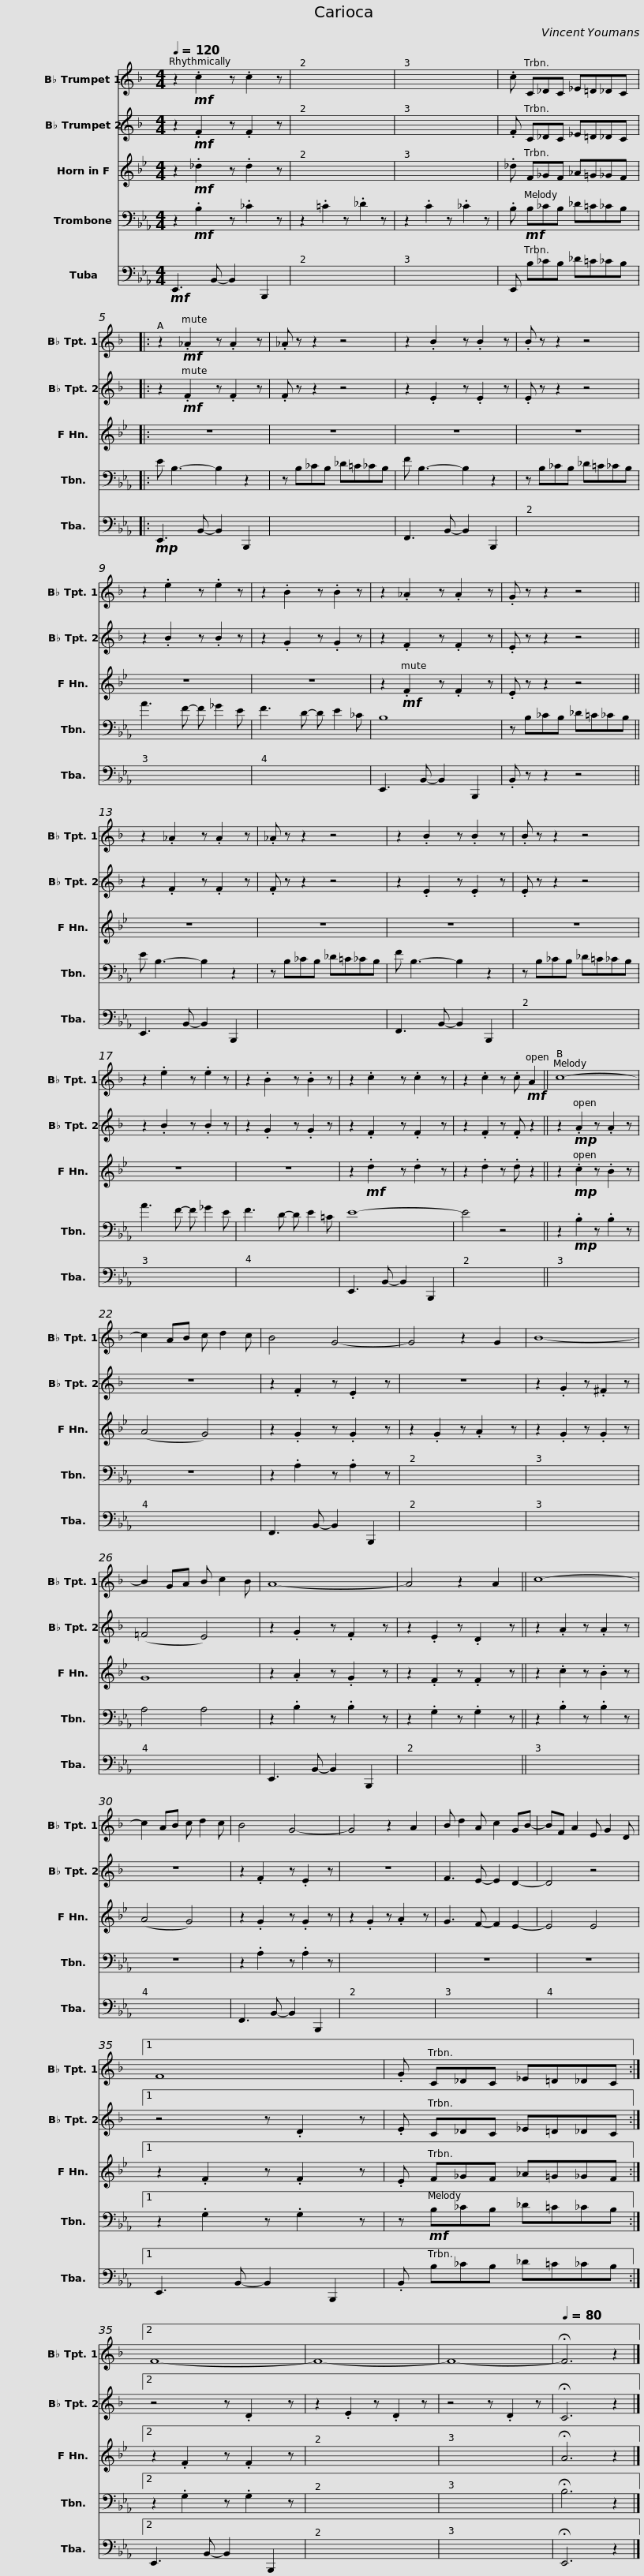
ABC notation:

X:1
%%score 1 2 3 4 5
L:1/8
Q:1/4=120
M:4/4
I:linebreak $
K:Eb
V:1 treble transpose=-2
V:2 treble transpose=-2
V:3 treble transpose=-7
V:4 bass
V:5 bass
V:1
[K:F] z2!mf! .c2 z .c2 z | x8 | x8 | .c C_DC _E=D_DC |:$ z2!mf! ._A2 z .A2 z | %5
 ._A z z2 z4 | z2 .B2 z .B2 z |$ .B z z2 z4 | z2 .e2 z .e2 z | z2 .B2 z .B2 z | %10
 z2 ._A2 z .A2 z |$ .G z z2 z4 || z2 ._A2 z .A2 z | ._A z z2 z4 |$ z2 .B2 z .B2 z | %15
 .B z z2 z4 | z2 .e2 z .e2 z | z2 .B2 z .B2 z |$ z2 .c2 z .c2 z | z2 .c2 z .c!mf! A2 || %20
 c8- | c2 AB c d2 c | B4 G4- | G4 z2 G2 |$ B8- | %25
 B2 GA B c2 B | A8- | A4 z2 A2 || c8- | c2 AB c d2 c |$ %30
 B4 G4- | G4 z2 A2 | B d2 A c2 GB- | BF A2 E G2 D |1 F8 |$ %35
 .G C_DC _E=D_DC :|2 F8- | F8- | F8- |[Q:1/4=80] !fermata!F6 z2 |] %40
V:2
[K:F] z2!mf! .F2 z .F2 z | x8 | x8 | .F C_DC _E=D_DC |:$ z2!mf! .F2 z .F2 z | %5
 .F z z2 z4 | z2 .E2 z .E2 z |$ .E z z2 z4 | z2 .B2 z .B2 z | z2 .G2 z .G2 z | %10
 z2 .F2 z .F2 z |$ .E z z2 z4 || z2 .F2 z .F2 z | .F z z2 z4 |$ z2 .E2 z .E2 z | %15
 .E z z2 z4 | z2 .B2 z .B2 z | z2 .G2 z .G2 z |$ z2 .F2 z .F2 z | z2 .F2 z .F z2 || %20
 z2!mp! .A2 z .A2 z | z8 | z2 .F2 z .E2 z | z8 |$ z2 .G2 z .^F2 z | %25
 (=F4 E4) | z2 .G2 z .F2 z | z2 .E2 z .D2 z || z2 .A2 z .A2 z | z8 |$ %30
 z2 .F2 z .E2 z | z8 | F3 E- E2 D2- | D4 z4 |1 z4 z .D2 z |$ %35
 .E C_DC _E=D_DC :|2 z4 z .D2 z | z2 .E2 z .D2 z | z4 z .D2 z | !fermata!C6 z2 |] %40
V:3
[K:Bb] z2!mf! ._d2 z .d2 z | x8 | x8 | ._d F_GF _A=G_GF |:$ z8 | %5
 z8 | z8 |$ z8 | z8 | z8 | %10
 z2!mf! .F2 z .F2 z |$ .E z z2 z4 || z8 | z8 |$ z8 | %15
 z8 | z8 | z8 |$ z2!mf! .d2 z .d2 z | z2 .d2 z .d z2 || %20
 z2!mp! .c2 z .B2 z | (A4 G4) | z2 .G2 z .G2 z | z2 .G2 z .A2 z |$ z2 .G2 z .G2 z | %25
 G8 | z2 .A2 z .G2 z | z2 .F2 z .F2 z || z2 .c2 z .B2 z | (A4 G4) |$ %30
 z2 .G2 z .G2 z | z2 .G2 z .A2 z | G3 F- F2 E2- | E4 E4 |1 z2 .F2 z .F2 z |$ %35
 .E F_GF _A=G_GF :|2 z2 .F2 z .F2 z | x8 | x8 | !fermata!A6 z2 |] %40
V:4
 z2!mf! .B,2 z ._C2 z | z2 .=C2 z ._D2 z | z2 .C2 z ._C2 z | .B,!mf! B,_CB, _D=C_CB, |:$ E B,3- B,2 z2 | %5
 z B,_CB, _D=C_CB, | F B,3- B,2 z2 |$ z B,_CB, _D=C_CB, | A3 F- F _G2 E | F3 D- D E2 _C | %10
 B,8 |$ z B,_CB, _D=C_CB, || E B,3- B,2 z2 | z B,_CB, _D=C_CB, |$ F B,3- B,2 z2 | %15
 z B,_CB, _D=C_CB, | A3 F- F _G2 E | F3 D- D E2 =C |$ E8- | E4 z4 || %20
 z2!mp! .B,2 z .B,2 z | z8 | z2 .A,2 z .A,2 z | x8 |$ x8 | %25
 A,4 A,4 | z2 .B,2 z .B,2 z | z2 .G,2 z .G,2 z || z2 .B,2 z .B,2 z | z8 |$ %30
 z2 .A,2 z .A,2 z | x8 | z8 | z8 |1 z2 .G,2 z .G,2 z |$ %35
 z!mf! B,_CB, _D=C_CB, :|2 z2 .G,2 z .G,2 z | x8 | x8 | !fermata!B,6 z2 |] %40
V:5
!mf! E,,3 B,,- B,,2 B,,,2 | x8 | x8 | E,, B,_CB, _D=C_CB, |:$!mp! E,,3 B,,- B,,2 B,,,2 | %5
 x8 | F,,3 B,,- B,,2 B,,,2 |$ x8 | x8 | x8 | %10
 E,,3 B,,- B,,2 B,,,2 |$ .B,, z z2 z4 || E,,3 B,,- B,,2 B,,,2 | x8 |$ F,,3 B,,- B,,2 B,,,2 | %15
 x8 | x8 | x8 |$ E,,3 B,,- B,,2 B,,,2 | x8 || %20
 x8 | x8 | F,,3 B,,- B,,2 B,,,2 | x8 |$ x8 | %25
 x8 | E,,3 B,,- B,,2 B,,,2 | x8 || x8 | x8 |$ %30
 F,,3 B,,- B,,2 B,,,2 | x8 | x8 | x8 |1 E,,3 B,,- B,,2 B,,,2 |$ %35
 .B,, B,_CB, _D=C_CB, :|2 E,,3 B,,- B,,2 B,,,2 | x8 | x8 | !fermata!E,,6 z2 |] %40
